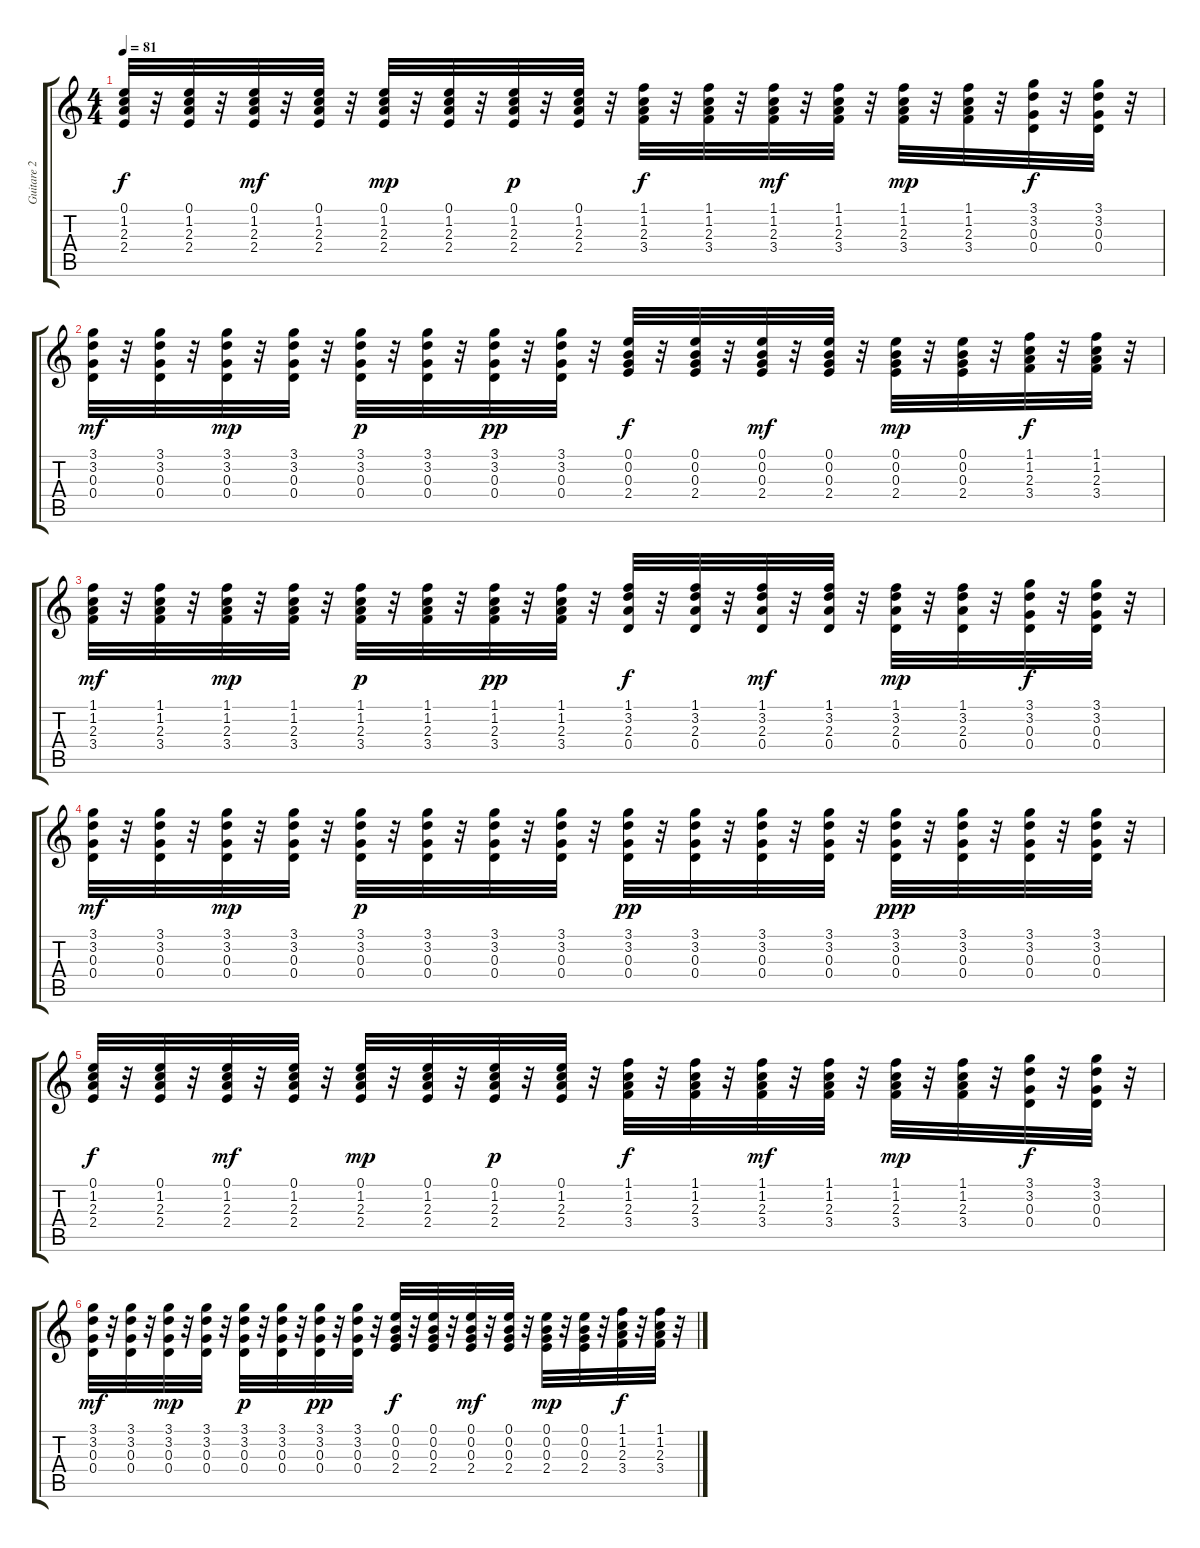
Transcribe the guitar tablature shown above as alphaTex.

\track ("Guitare 2" "Guitare 2") {instrument electricguitarjazz}
\staff {score tabs}
\tuning (E4 B3 G3 D3 A2 E2) {hide}
\ts (4 4)
\tempo 81
\clef g2
\ks c
(0.1 1.2 2.3 2.4).32{dy f} r.32 (0.1 1.2 2.3 2.4).32 r.32 (0.1 1.2 2.3 2.4).32{dy mf} r.32 (0.1 1.2 2.3 2.4).32 r.32 (0.1 1.2 2.3 2.4).32{dy mp} r.32 (0.1 1.2 2.3 2.4).32 r.32 (0.1 1.2 2.3 2.4).32{dy p} r.32 (0.1 1.2 2.3 2.4).32 r.32 (1.1 1.2 2.3 3.4).32{dy f} r.32 (1.1 1.2 2.3 3.4).32 r.32 (1.1 1.2 2.3 3.4).32{dy mf} r.32 (1.1 1.2 2.3 3.4).32 r.32 (1.1 1.2 2.3 3.4).32{dy mp} r.32 (1.1 1.2 2.3 3.4).32 r.32 (3.1 3.2 0.3 0.4).32{dy f} r.32 (3.1 3.2 0.3 0.4).32 r.32 |
(3.1 3.2 0.3 0.4).32{dy mf} r.32 (3.1 3.2 0.3 0.4).32 r.32 (3.1 3.2 0.3 0.4).32{dy mp} r.32 (3.1 3.2 0.3 0.4).32 r.32 (3.1 3.2 0.3 0.4).32{dy p} r.32 (3.1 3.2 0.3 0.4).32 r.32 (3.1 3.2 0.3 0.4).32{dy pp} r.32 (3.1 3.2 0.3 0.4).32 r.32 (0.1 0.2 0.3 2.4).32{dy f} r.32 (0.1 0.2 0.3 2.4).32 r.32 (0.1 0.2 0.3 2.4).32{dy mf} r.32 (0.1 0.2 0.3 2.4).32 r.32 (0.1 0.2 0.3 2.4).32{dy mp} r.32 (0.1 0.2 0.3 2.4).32 r.32 (1.1 1.2 2.3 3.4).32{dy f} r.32 (1.1 1.2 2.3 3.4).32 r.32 |
(1.1 1.2 2.3 3.4).32{dy mf} r.32 (1.1 1.2 2.3 3.4).32 r.32 (1.1 1.2 2.3 3.4).32{dy mp} r.32 (1.1 1.2 2.3 3.4).32 r.32 (1.1 1.2 2.3 3.4).32{dy p} r.32 (1.1 1.2 2.3 3.4).32 r.32 (1.1 1.2 2.3 3.4).32{dy pp} r.32 (1.1 1.2 2.3 3.4).32 r.32 (1.1 3.2 2.3 0.4).32{dy f} r.32 (1.1 3.2 2.3 0.4).32 r.32 (1.1 3.2 2.3 0.4).32{dy mf} r.32 (1.1 3.2 2.3 0.4).32 r.32 (1.1 3.2 2.3 0.4).32{dy mp} r.32 (1.1 3.2 2.3 0.4).32 r.32 (3.1 3.2 0.3 0.4).32{dy f} r.32 (3.1 3.2 0.3 0.4).32 r.32 |
(3.1 3.2 0.3 0.4).32{dy mf} r.32 (3.1 3.2 0.3 0.4).32 r.32 (3.1 3.2 0.3 0.4).32{dy mp} r.32 (3.1 3.2 0.3 0.4).32 r.32 (3.1 3.2 0.3 0.4).32{dy p} r.32 (3.1 3.2 0.3 0.4).32 r.32 (3.1 3.2 0.3 0.4).32 r.32 (3.1 3.2 0.3 0.4).32 r.32 (3.1 3.2 0.3 0.4).32{dy pp} r.32 (3.1 3.2 0.3 0.4).32 r.32 (3.1 3.2 0.3 0.4).32 r.32 (3.1 3.2 0.3 0.4).32 r.32 (3.1 3.2 0.3 0.4).32{dy ppp} r.32 (3.1 3.2 0.3 0.4).32 r.32 (3.1 3.2 0.3 0.4).32 r.32 (3.1 3.2 0.3 0.4).32 r.32 |
(0.1 1.2 2.3 2.4).32{dy f volume 0} r.32 (0.1 1.2 2.3 2.4).32 r.32 (0.1 1.2 2.3 2.4).32{dy mf} r.32 (0.1 1.2 2.3 2.4).32 r.32 (0.1 1.2 2.3 2.4).32{dy mp} r.32 (0.1 1.2 2.3 2.4).32 r.32 (0.1 1.2 2.3 2.4).32{dy p} r.32 (0.1 1.2 2.3 2.4).32 r.32 (1.1 1.2 2.3 3.4).32{dy f} r.32 (1.1 1.2 2.3 3.4).32 r.32 (1.1 1.2 2.3 3.4).32{dy mf} r.32 (1.1 1.2 2.3 3.4).32 r.32 (1.1 1.2 2.3 3.4).32{dy mp} r.32 (1.1 1.2 2.3 3.4).32 r.32 (3.1 3.2 0.3 0.4).32{dy f} r.32 (3.1 3.2 0.3 0.4).32 r.32 |
(3.1 3.2 0.3 0.4).32{dy mf} r.32 (3.1 3.2 0.3 0.4).32 r.32 (3.1 3.2 0.3 0.4).32{dy mp} r.32 (3.1 3.2 0.3 0.4).32 r.32 (3.1 3.2 0.3 0.4).32{dy p} r.32 (3.1 3.2 0.3 0.4).32 r.32 (3.1 3.2 0.3 0.4).32{dy pp} r.32 (3.1 3.2 0.3 0.4).32 r.32 (0.1 0.2 0.3 2.4).32{dy f} r.32 (0.1 0.2 0.3 2.4).32 r.32 (0.1 0.2 0.3 2.4).32{dy mf} r.32 (0.1 0.2 0.3 2.4).32 r.32 (0.1 0.2 0.3 2.4).32{dy mp} r.32 (0.1 0.2 0.3 2.4).32 r.32 (1.1 1.2 2.3 3.4).32{dy f} r.32 (1.1 1.2 2.3 3.4).32 r.32
